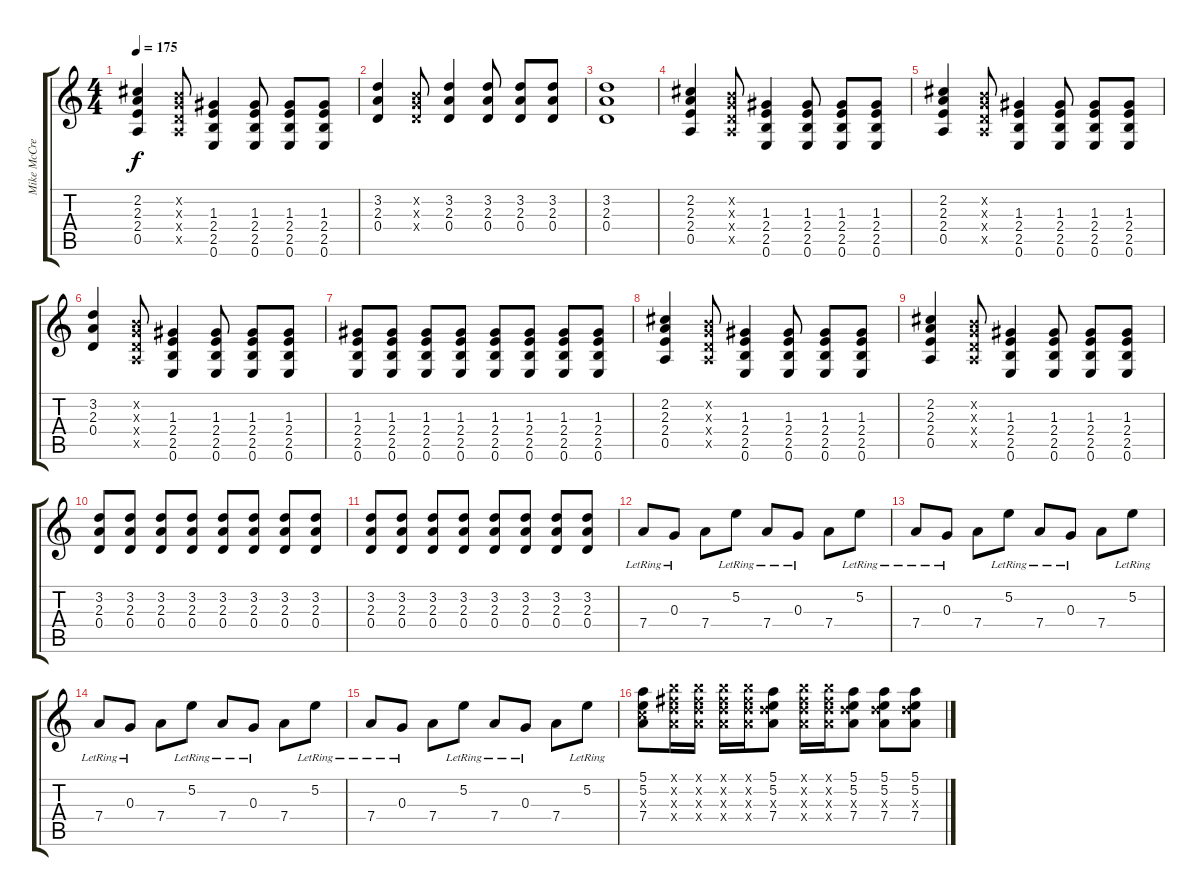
\track ("Mike McCready" "Mike McCre") {instrument distortionguitar}
\staff {score tabs}
\tuning (E4 B3 G3 D3 A2 E2) {hide}
\ts (4 4)
\tempo 175
\clef g2
\ks c
(2.2 2.3 2.4 0.5).4{dy f} (0.2{x} 0.3{x} 0.4{x} 0.5{x}).8 (1.3 2.4 2.5 0.6).4 (1.3 2.4 2.5 0.6).8 (1.3 2.4 2.5 0.6).8 (1.3 2.4 2.5 0.6).8 |
(3.2 2.3 0.4).4 (0.2{x} 0.3{x} 0.4{x}).8 (3.2 2.3 0.4).4 (3.2 2.3 0.4).8 (3.2 2.3 0.4).8 (3.2 2.3 0.4).8 |
(3.2 2.3 0.4).1 |
(2.2 2.3 2.4 0.5).4 (0.2{x} 0.3{x} 0.4{x} 0.5{x}).8 (1.3 2.4 2.5 0.6).4 (1.3 2.4 2.5 0.6).8 (1.3 2.4 2.5 0.6).8 (1.3 2.4 2.5 0.6).8 |
(2.2 2.3 2.4 0.5).4 (0.2{x} 0.3{x} 0.4{x} 0.5{x}).8 (1.3 2.4 2.5 0.6).4 (1.3 2.4 2.5 0.6).8 (1.3 2.4 2.5 0.6).8 (1.3 2.4 2.5 0.6).8 |
(3.2 2.3 0.4).4 (0.2{x} 0.3{x} 0.4{x} 0.5{x}).8 (1.3 2.4 2.5 0.6).4 (1.3 2.4 2.5 0.6).8 (1.3 2.4 2.5 0.6).8 (1.3 2.4 2.5 0.6).8 |
(1.3 2.4 2.5 0.6).8 (1.3 2.4 2.5 0.6).8 (1.3 2.4 2.5 0.6).8 (1.3 2.4 2.5 0.6).8 (1.3 2.4 2.5 0.6).8 (1.3 2.4 2.5 0.6).8 (1.3 2.4 2.5 0.6).8 (1.3 2.4 2.5 0.6).8 |
(2.2 2.3 2.4 0.5).4 (0.2{x} 0.3{x} 0.4{x} 0.5{x}).8 (1.3 2.4 2.5 0.6).4 (1.3 2.4 2.5 0.6).8 (1.3 2.4 2.5 0.6).8 (1.3 2.4 2.5 0.6).8 |
(2.2 2.3 2.4 0.5).4 (0.2{x} 0.3{x} 0.4{x} 0.5{x}).8 (1.3 2.4 2.5 0.6).4 (1.3 2.4 2.5 0.6).8 (1.3 2.4 2.5 0.6).8 (1.3 2.4 2.5 0.6).8 |
(3.2 2.3 0.4).8 (3.2 2.3 0.4).8 (3.2 2.3 0.4).8 (3.2 2.3 0.4).8 (3.2 2.3 0.4).8 (3.2 2.3 0.4).8 (3.2 2.3 0.4).8 (3.2 2.3 0.4).8 |
(3.2 2.3 0.4).8 (3.2 2.3 0.4).8 (3.2 2.3 0.4).8 (3.2 2.3 0.4).8 (3.2 2.3 0.4).8 (3.2 2.3 0.4).8 (3.2 2.3 0.4).8 (3.2 2.3 0.4).8 |
7.4{lr}.8 0.3{lr}.8 7.4.8 5.2{lr}.8 7.4{lr}.8 0.3{lr}.8 7.4.8 5.2{lr}.8 |
7.4{lr}.8 0.3{lr}.8 7.4.8 5.2{lr}.8 7.4{lr}.8 0.3{lr}.8 7.4.8 5.2{lr}.8 |
7.4{lr}.8 0.3{lr}.8 7.4.8 5.2{lr}.8 7.4{lr}.8 0.3{lr}.8 7.4.8 5.2{lr}.8 |
7.4{lr}.8 0.3{lr}.8 7.4.8 5.2{lr}.8 7.4{lr}.8 0.3{lr}.8 7.4.8 5.2{lr}.8 |
(5.1 5.2 5.3{x} 7.4).8 (7.1{x} 7.2{x} 7.3{x} 7.4{x}).16 (7.1{x} 7.2{x} 7.3{x} 7.4{x}).16 (7.1{x} 7.2{x} 7.3{x} 7.4{x}).16 (7.1{x} 7.2{x} 7.3{x} 7.4{x}).16 (5.1 5.2 7.3{x} 7.4).8 (7.1{x} 7.2{x} 7.3{x} 7.4{x}).16 (7.1{x} 7.2{x} 7.3{x} 7.4{x}).16 (5.1 5.2 7.3{x} 7.4).8 (5.1 5.2 7.3{x} 7.4).8 (5.1 5.2 7.3{x} 7.4).8
